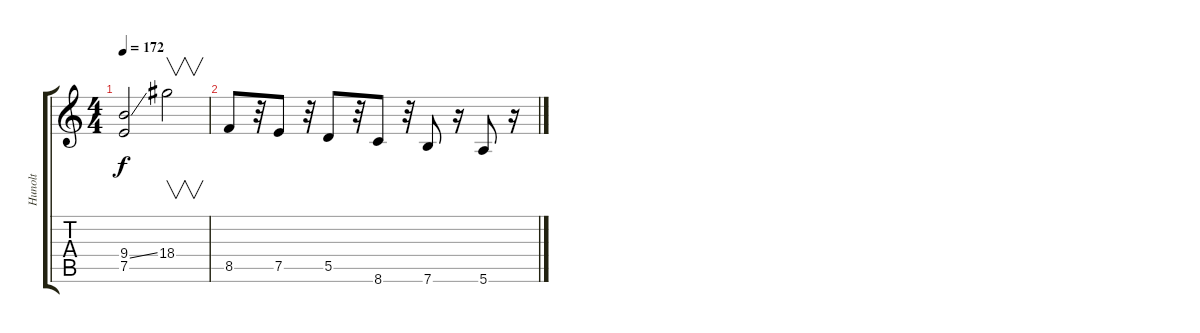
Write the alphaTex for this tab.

\track ("Hunolt" "Hunolt") {instrument distortionguitar}
\staff {score tabs}
\tuning (E4 B3 G3 D3 A2 E2) {hide}
\ts (4 4)
\tempo 172
\clef g2
\ks c
(9.4{ss} 7.5).2{dy f} 18.4.2{v} |
8.5.8 r.32 7.5.8 r.32 5.5.8 r.32 8.6.8 r.32 7.6.8 r.16 5.6.8 r.16
